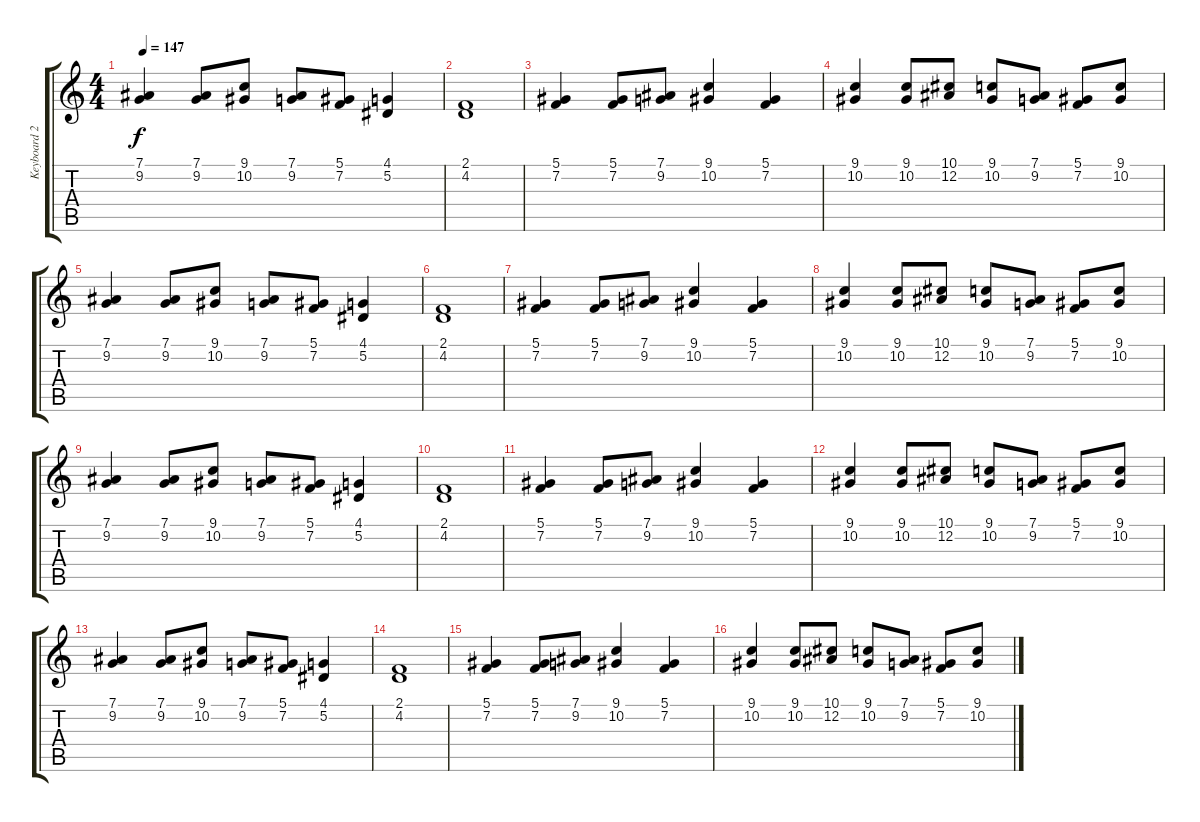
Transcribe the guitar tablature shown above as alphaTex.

\track ("Keyboard 2" "Keyboard 2") {instrument fiddle}
\staff {score tabs}
\tuning (Eb4 Bb3 Gb3 Db3 Ab2 Eb2) {hide}
\ts (4 4)
\tempo 147
\clef g2
\ks c
(7.1 9.2).4{dy f} (7.1 9.2).8 (9.1 10.2).8 (7.1 9.2).8 (5.1 7.2).8 (4.1 5.2).4 |
(2.1 4.2).1 |
(5.1 7.2).4 (5.1 7.2).8 (7.1 9.2).8 (9.1 10.2).4 (5.1 7.2).4 |
(9.1 10.2).4 (9.1 10.2).8 (10.1 12.2).8 (9.1 10.2).8 (7.1 9.2).8 (5.1 7.2).8 (9.1 10.2).8 |
(7.1 9.2).4 (7.1 9.2).8 (9.1 10.2).8 (7.1 9.2).8 (5.1 7.2).8 (4.1 5.2).4 |
(2.1 4.2).1 |
(5.1 7.2).4 (5.1 7.2).8 (7.1 9.2).8 (9.1 10.2).4 (5.1 7.2).4 |
(9.1 10.2).4 (9.1 10.2).8 (10.1 12.2).8 (9.1 10.2).8 (7.1 9.2).8 (5.1 7.2).8 (9.1 10.2).8 |
(7.1 9.2).4 (7.1 9.2).8 (9.1 10.2).8 (7.1 9.2).8 (5.1 7.2).8 (4.1 5.2).4 |
(2.1 4.2).1 |
(5.1 7.2).4 (5.1 7.2).8 (7.1 9.2).8 (9.1 10.2).4 (5.1 7.2).4 |
(9.1 10.2).4 (9.1 10.2).8 (10.1 12.2).8 (9.1 10.2).8 (7.1 9.2).8 (5.1 7.2).8 (9.1 10.2).8 |
(7.1 9.2).4 (7.1 9.2).8 (9.1 10.2).8 (7.1 9.2).8 (5.1 7.2).8 (4.1 5.2).4 |
(2.1 4.2).1 |
(5.1 7.2).4 (5.1 7.2).8 (7.1 9.2).8 (9.1 10.2).4 (5.1 7.2).4 |
(9.1 10.2).4 (9.1 10.2).8 (10.1 12.2).8 (9.1 10.2).8 (7.1 9.2).8 (5.1 7.2).8 (9.1 10.2).8
